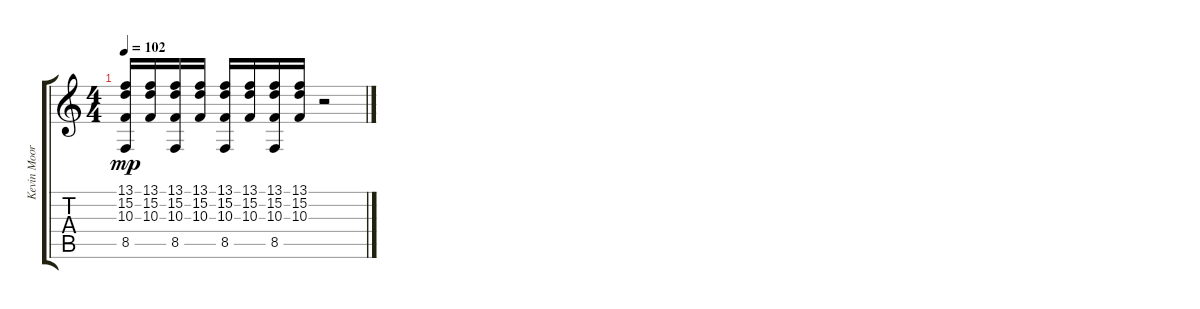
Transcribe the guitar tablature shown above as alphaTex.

\track ("Kevin Moore Keyboard Main Channel" "Kevin Moor") {instrument lead2sawtooth}
\staff {score tabs}
\tuning (E4 B3 G3 D3 A2 E2) {hide}
\ts (4 4)
\tempo 102
\clef g2
\ks c
(13.1 15.2 10.3 8.5).16{dy mp} (13.1 15.2 10.3).16 (13.1 15.2 10.3 8.5).16 (13.1 15.2 10.3).16 (13.1 15.2 10.3 8.5).16 (13.1 15.2 10.3).16 (13.1 15.2 10.3 8.5).16 (13.1 15.2 10.3).16 r.2
